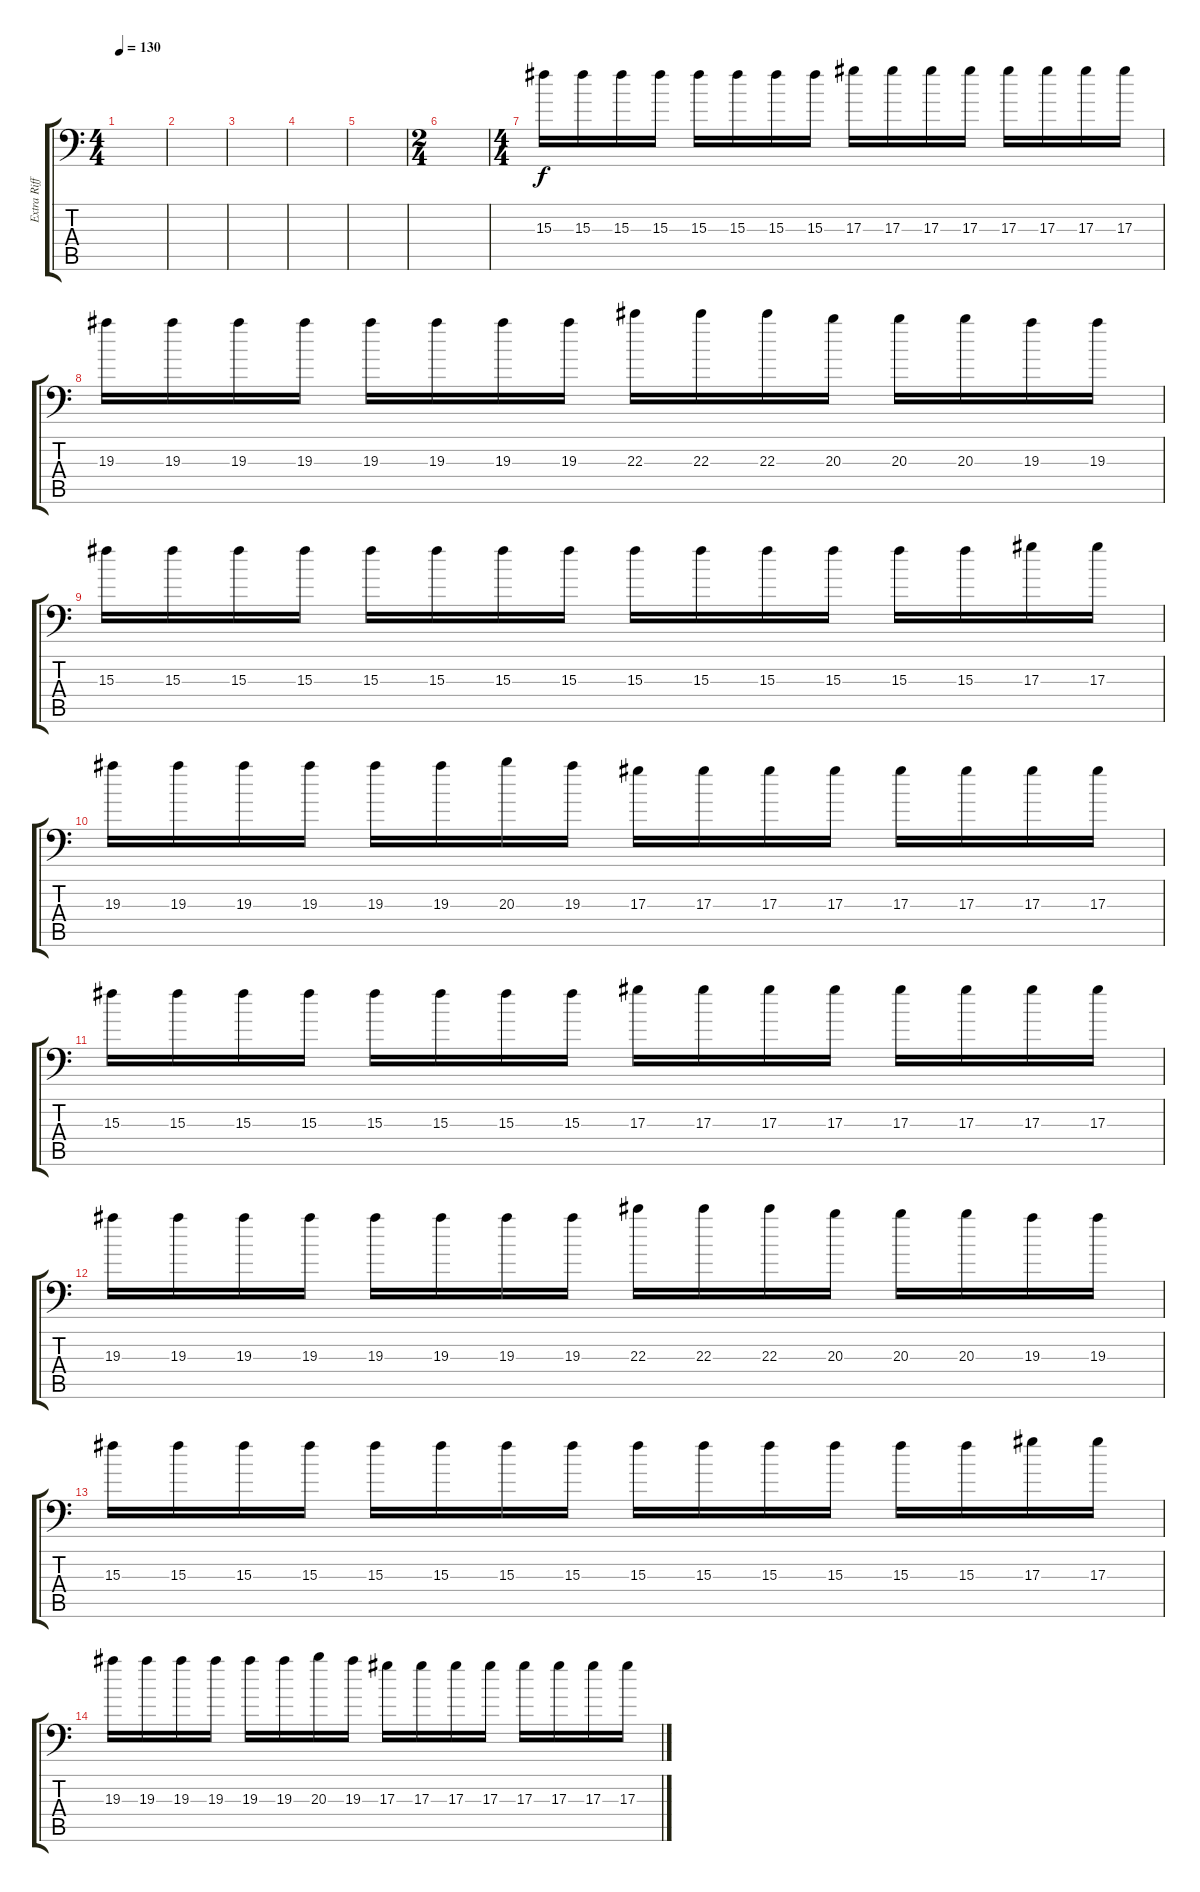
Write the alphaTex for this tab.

\track ("Extra Riffs" "Extra Riff") {instrument distortionguitar}
\staff {score tabs}
\tuning (C4 G3 Eb3 Bb2 F2 Bb1) {hide}
\ts (4 4)
\tempo 130
\clef f4
\ks c
|
|
|
|
|
\ts (2 4)
|
\ts (4 4)
15.3.16 15.3.16 15.3.16 15.3.16 15.3.16 15.3.16 15.3.16 15.3.16 17.3.16 17.3.16 17.3.16 17.3.16 17.3.16 17.3.16 17.3.16 17.3.16 |
19.3.16 19.3.16 19.3.16 19.3.16 19.3.16 19.3.16 19.3.16 19.3.16 22.3.16 22.3.16 22.3.16 20.3.16 20.3.16 20.3.16 19.3.16 19.3.16 |
15.3.16 15.3.16 15.3.16 15.3.16 15.3.16 15.3.16 15.3.16 15.3.16 15.3.16 15.3.16 15.3.16 15.3.16 15.3.16 15.3.16 17.3.16 17.3.16 |
19.3.16 19.3.16 19.3.16 19.3.16 19.3.16 19.3.16 20.3.16 19.3.16 17.3.16 17.3.16 17.3.16 17.3.16 17.3.16 17.3.16 17.3.16 17.3.16 |
15.3.16 15.3.16 15.3.16 15.3.16 15.3.16 15.3.16 15.3.16 15.3.16 17.3.16 17.3.16 17.3.16 17.3.16 17.3.16 17.3.16 17.3.16 17.3.16 |
19.3.16 19.3.16 19.3.16 19.3.16 19.3.16 19.3.16 19.3.16 19.3.16 22.3.16 22.3.16 22.3.16 20.3.16 20.3.16 20.3.16 19.3.16 19.3.16 |
15.3.16 15.3.16 15.3.16 15.3.16 15.3.16 15.3.16 15.3.16 15.3.16 15.3.16 15.3.16 15.3.16 15.3.16 15.3.16 15.3.16 17.3.16 17.3.16 |
19.3.16 19.3.16 19.3.16 19.3.16 19.3.16 19.3.16 20.3.16 19.3.16 17.3.16 17.3.16 17.3.16 17.3.16 17.3.16 17.3.16 17.3.16 17.3.16
